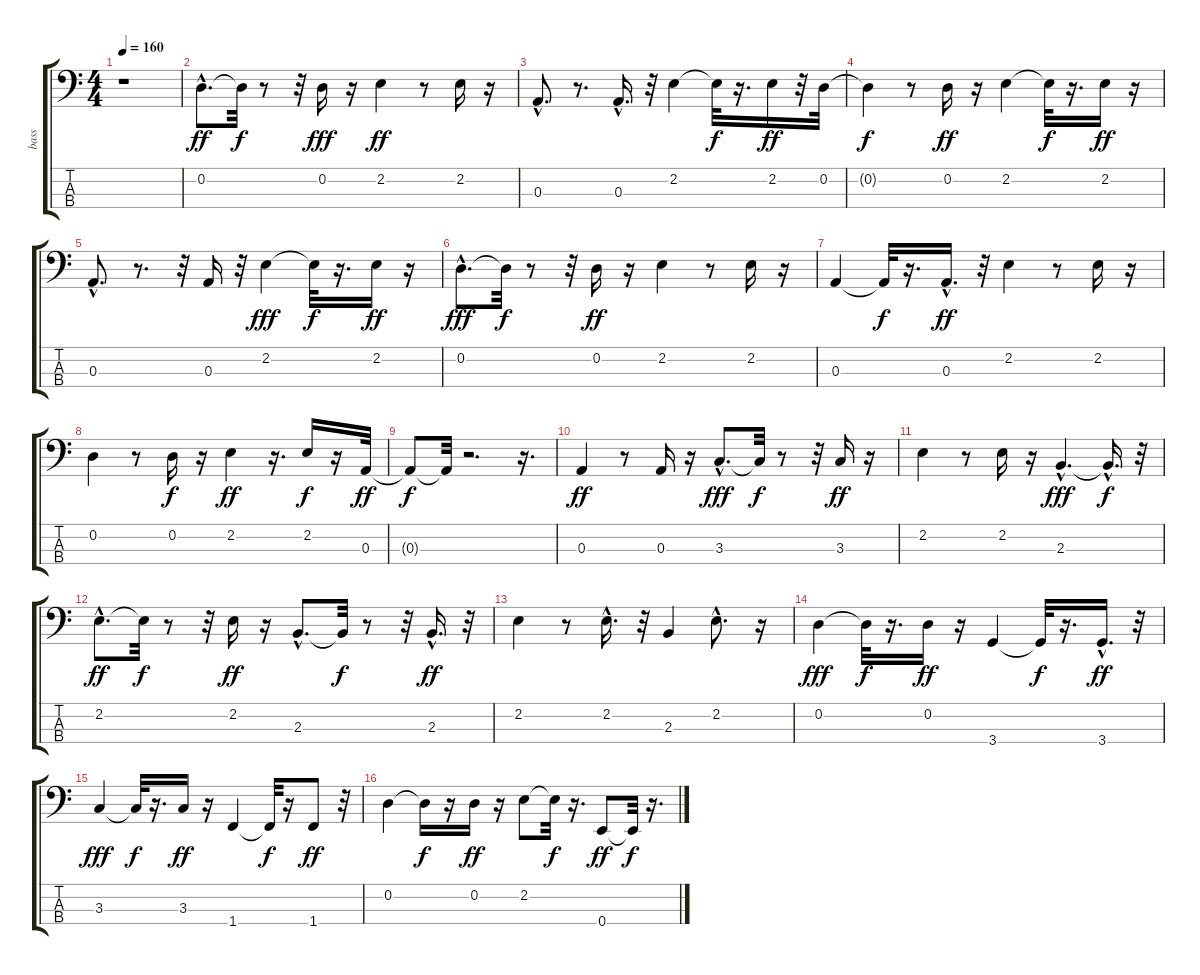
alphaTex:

\track ("bass" "bass") {instrument acousticguitarnylon}
\staff {score tabs}
\tuning (G2 D2 A1 E1) {hide}
\ts (4 4)
\tempo 160
\clef f4
\ks c
r.1{dy ff instrument acousticguitarnylon} |
0.2{hac}.8{d} 0.2{t}.32{dy f} r.8 r.32 0.2.16{dy fff} r.16 2.2.4{dy ff} r.8 2.2.16 r.16 |
0.3{hac}.8{d} r.8{d} 0.3{hac}.16{d} r.32 2.2.4 2.2{t}.32{dy f} r.16{d} 2.2.16{dy ff} r.32 0.2.32 |
0.2{t}.4{dy f} r.8 0.2.16{dy ff} r.16 2.2.4 2.2{t}.32{dy f} r.16{d} 2.2.16{dy ff} r.16 |
0.3{hac}.8{d} r.8{d} r.32 0.3.16 r.32 2.2.4{dy fff} 2.2{t}.32{dy f} r.16{d} 2.2.16{dy ff} r.16 |
0.2{hac}.8{d dy fff} 0.2{t}.32{dy f} r.8 r.32 0.2.16{dy ff} r.16 2.2.4 r.8 2.2.16 r.16 |
0.3.4 0.3{t}.32{dy f} r.16{d} 0.3{hac}.16{d dy ff} r.32 2.2.4 r.8 2.2.16 r.16 |
0.2.4 r.8 0.2.16{dy f} r.16 2.2.4{dy ff} r.16{d} 2.2.16{dy f} r.16 0.3.32{dy ff} |
0.3{t}.8{dy f} 0.3{t}.32 r.2{d} r.16{d} |
0.3.4{dy ff} r.8 0.3.16 r.16 3.3{hac}.8{d dy fff} 3.3{t}.32{dy f} r.8 r.32 3.3.16{dy ff} r.16 |
2.2.4 r.8 2.2.16 r.16 2.3{hac}.4{d dy fff} 2.3{hac t}.16{d dy f} r.32 |
2.2{hac}.8{d dy ff} 2.2{t}.32{dy f} r.8 r.32 2.2.16{dy ff} r.16 2.3{hac}.8{d} 2.3{t}.32{dy f} r.8 r.32 2.3{hac}.16{d dy ff} r.32 |
2.2.4 r.8 2.2{hac}.16{d} r.32 2.3.4 2.2{hac}.8{d} r.16 |
0.2.4{dy fff} 0.2{t}.32{dy f} r.16{d} 0.2.16{dy ff} r.16 3.4.4 3.4{t}.32{dy f} r.16{d} 3.4{hac}.16{d dy ff} r.32 |
3.3.4{dy fff} 3.3{t}.32{dy f} r.16{d} 3.3.16{dy ff} r.16 1.4.4 1.4{t}.32{dy f} r.16 1.4.8{dy ff} r.32 |
0.2.4 0.2{t}.16{dy f} r.16 0.2.16{dy ff} r.16 2.2.8 2.2{t}.32{dy f} r.16{d} 0.4.8{dy ff} 0.4{t}.32{dy f} r.16{d}
